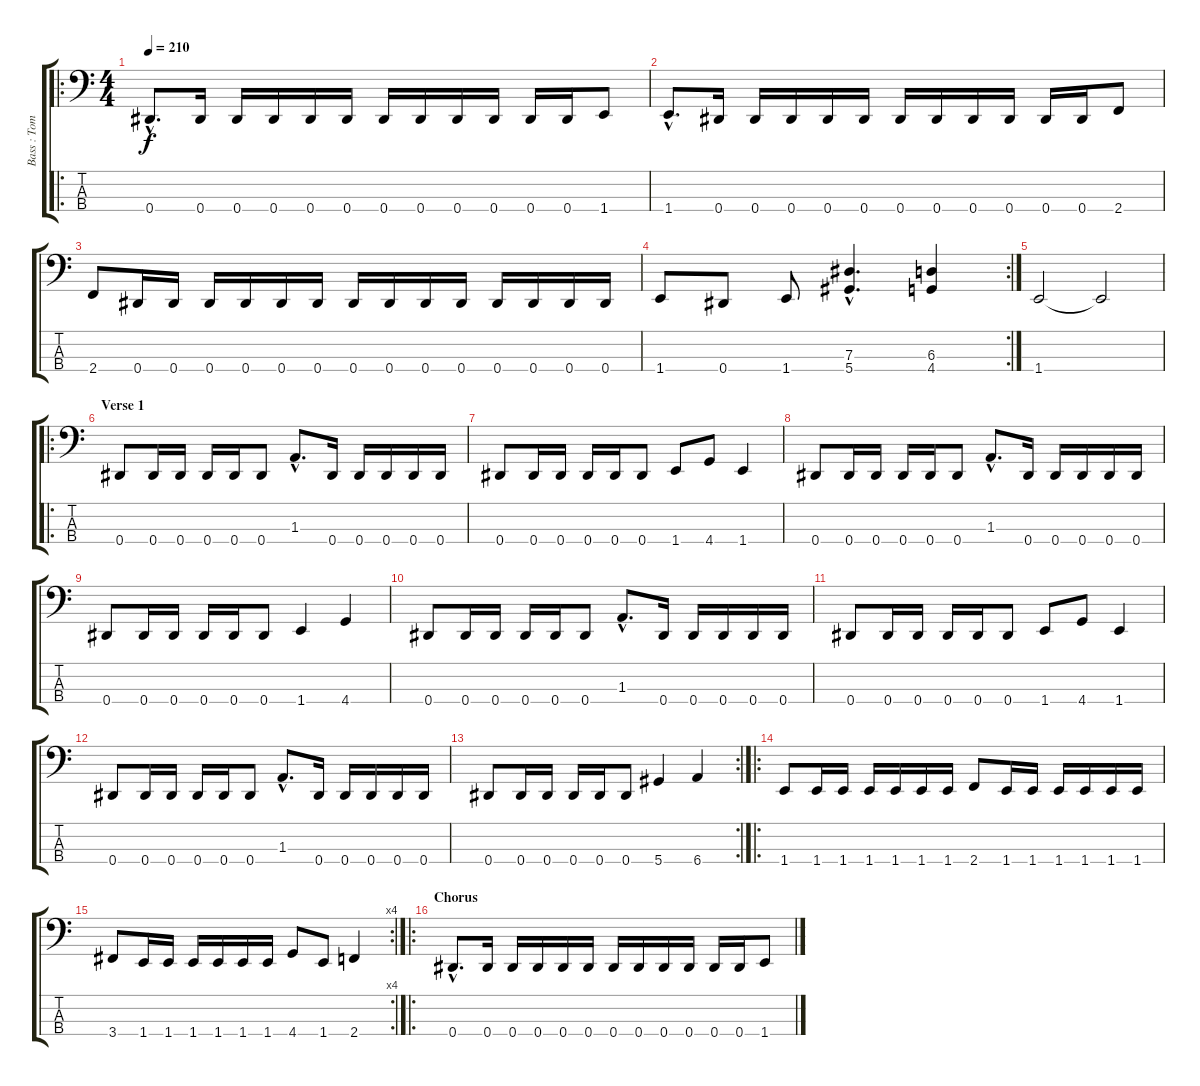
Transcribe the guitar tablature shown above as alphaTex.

\track ("Bass : Tom Araya" "Bass : Tom") {instrument electricbasspick}
\staff {score tabs}
\tuning (Gb2 Db2 Ab1 Eb1) {hide}
\ro
\ts (4 4)
\tempo 210
\clef f4
\ks c
0.4{hac}.8{d dy f} 0.4.16 0.4.16 0.4.16 0.4.16 0.4.16 0.4.16 0.4.16 0.4.16 0.4.16 0.4.16 0.4.16 1.4.8 |
1.4{hac}.8{d} 0.4.16 0.4.16 0.4.16 0.4.16 0.4.16 0.4.16 0.4.16 0.4.16 0.4.16 0.4.16 0.4.16 2.4.8 |
2.4.8 0.4.16 0.4.16 0.4.16 0.4.16 0.4.16 0.4.16 0.4.16 0.4.16 0.4.16 0.4.16 0.4.16 0.4.16 0.4.16 0.4.16 |
\rc 2
1.4.8 0.4.8 1.4.8 (7.3{hac} 5.4{hac}).4{d} (6.3 4.4).4 |
1.4.2 1.4{t}.2 |
\ro
\section ("" "Verse 1")
0.4.8 0.4.16 0.4.16 0.4.16 0.4.16 0.4.8 1.3{hac}.8{d} 0.4.16 0.4.16 0.4.16 0.4.16 0.4.16 |
0.4.8 0.4.16 0.4.16 0.4.16 0.4.16 0.4.8 1.4.8 4.4.8 1.4.4 |
0.4.8 0.4.16 0.4.16 0.4.16 0.4.16 0.4.8 1.3{hac}.8{d} 0.4.16 0.4.16 0.4.16 0.4.16 0.4.16 |
0.4.8 0.4.16 0.4.16 0.4.16 0.4.16 0.4.8 1.4.4 4.4.4 |
0.4.8 0.4.16 0.4.16 0.4.16 0.4.16 0.4.8 1.3{hac}.8{d} 0.4.16 0.4.16 0.4.16 0.4.16 0.4.16 |
0.4.8 0.4.16 0.4.16 0.4.16 0.4.16 0.4.8 1.4.8 4.4.8 1.4.4 |
0.4.8 0.4.16 0.4.16 0.4.16 0.4.16 0.4.8 1.3{hac}.8{d} 0.4.16 0.4.16 0.4.16 0.4.16 0.4.16 |
\rc 2
0.4.8 0.4.16 0.4.16 0.4.16 0.4.16 0.4.8 5.4.4 6.4.4 |
\ro
1.4.8 1.4.16 1.4.16 1.4.16 1.4.16 1.4.16 1.4.16 2.4.8 1.4.16 1.4.16 1.4.16 1.4.16 1.4.16 1.4.16 |
\rc 4
3.4.8 1.4.16 1.4.16 1.4.16 1.4.16 1.4.16 1.4.16 4.4.8 1.4.8 2.4.4 |
\ro
\section ("" "Chorus")
0.4{hac}.8{d} 0.4.16 0.4.16 0.4.16 0.4.16 0.4.16 0.4.16 0.4.16 0.4.16 0.4.16 0.4.16 0.4.16 1.4.8
